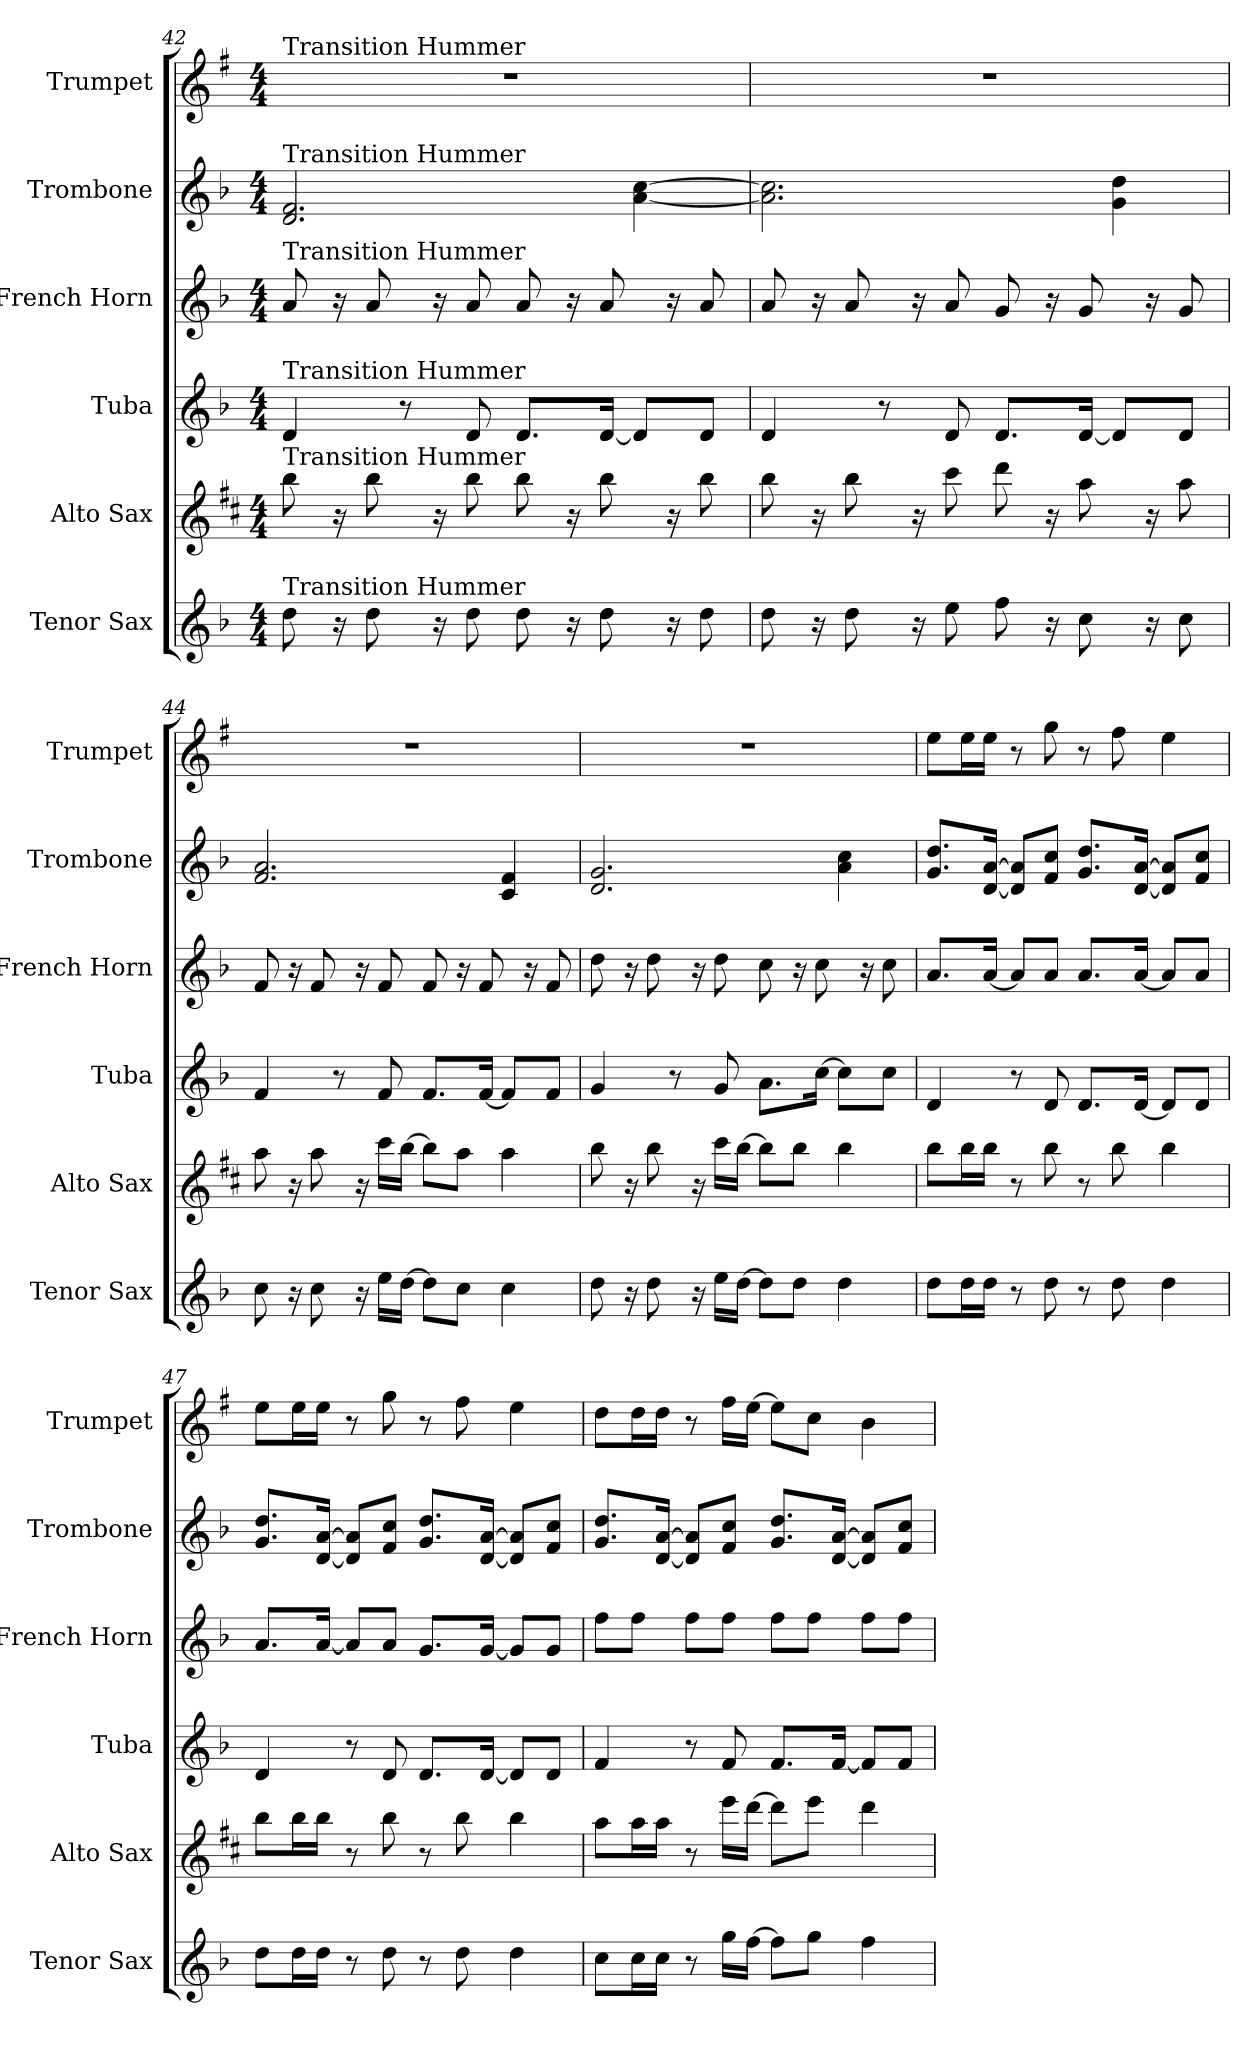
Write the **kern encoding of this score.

**kern	**kern	**kern	**kern	**kern	**kern
*part6	*part5	*part4	*part3	*part2	*part1
*staff6	*staff5	*staff4	*staff3	*staff2	*staff1
*I"Tenor Sax	*I"Alto Sax	*I"Tuba	*I"French Horn	*I"Trombone	*I"Trumpet
*I'Tenor Sax	*I'Alto Sax	*I'Tuba	*I'French Horn	*I'Trombone	*I'Trumpet
*clefG2	*clefG2	*clefG2	*clefG2	*clefG2	*clefG2
*ITrd8c14	*ITrd5c9	*ITrd15c26	*ITrd8c14	*ITrd8c14	*ITrd1c2
*k[b-]	*k[b-]	*k[b-]	*k[b-]	*k[b-]	*k[b-]
*M4/4	*M4/4	*M4/4	*M4/4	*M4/4	*M4/4
=42	=42	=42	=42	=42	=42
!	!	!	!	!	!LO:TX:a:t=Transition Hummer
!	!	!	!	!LO:TX:a:t=Transition Hummer	!
!	!	!	!LO:TX:a:t=Transition Hummer	!	!
!	!	!LO:TX:a:t=Transition Hummer	!	!	!
!	!LO:TX:a:t=Transition Hummer	!	!	!	!
!LO:TX:a:t=Transition Hummer	!	!	!	!	!
8d	8dd	4DD	8A	2.D 2.F	1r
16r	16r	.	16r	.	.
8d	8dd	.	8A	.	.
.	.	8r	.	.	.
16r	16r	.	16r	.	.
8d	8dd	8DD	8A	.	.
8d	8dd	8.DDL	8A	.	.
16r	16r	.	16r	.	.
8d	8dd	[16DDJk	8A	.	.
.	.	8DDL]	.	[4A [4c	.
16r	16r	.	16r	.	.
8d	8dd	8DDJ	8A	.	.
=43	=43	=43	=43	=43	=43
8d	8dd	4DD	8A	2.A] 2.c]	1r
16r	16r	.	16r	.	.
8d	8dd	.	8A	.	.
.	.	8r	.	.	.
16r	16r	.	16r	.	.
8e	8ee	8DD	8A	.	.
8f	8ff	8.DDL	8G	.	.
16r	16r	.	16r	.	.
8c	8cc	[16DDJk	8G	.	.
.	.	8DDL]	.	4G 4d	.
16r	16r	.	16r	.	.
8c	8cc	8DDJ	8G	.	.
=44	=44	=44	=44	=44	=44
8c	8cc	4FF	8F	2.F 2.A	1r
16r	16r	.	16r	.	.
8c	8cc	.	8F	.	.
.	.	8r	.	.	.
16r	16r	.	16r	.	.
16eLL	16eeLL	8FF	8F	.	.
[16dJJ	[16ddJJ	.	.	.	.
8dL]	8ddL]	8.FFL	8F	.	.
8cJ	8ccJ	.	16r	.	.
.	.	[16FFJk	8F	.	.
4c	4cc	8FFL]	.	4C 4F	.
.	.	.	16r	.	.
.	.	8FFJ	8F	.	.
=45	=45	=45	=45	=45	=45
8d	8dd	4GG	8d	2.D 2.G	1r
16r	16r	.	16r	.	.
8d	8dd	.	8d	.	.
.	.	8r	.	.	.
16r	16r	.	16r	.	.
16eLL	16eeLL	8GG	8d	.	.
[16dJJ	[16ddJJ	.	.	.	.
8dL]	8ddL]	8.AAL	8c	.	.
8dJ	8ddJ	.	16r	.	.
.	.	[16CJk	8c	.	.
4d	4dd	8CL]	.	4A 4c	.
.	.	.	16r	.	.
.	.	8CJ	8c	.	.
=46	=46	=46	=46	=46	=46
8dL	8ddL	4DD	8.AL	8.G 8.dL	8ddL
16dL	16ddL	.	.	.	16ddL
16dJJ	16ddJJ	.	[16AJk	[16D [16AJk	16ddJJ
8r	8r	8r	8AL]	8D] 8A]L	8r
8d	8dd	8DD	8AJ	8F 8cJ	8ff
8r	8r	8.DDL	8.AL	8.G 8.dL	8r
8d	8dd	.	.	.	8ee
.	.	[16DDJk	[16AJk	[16D [16AJk	.
4d	4dd	8DDL]	8AL]	8D] 8A]L	4dd
.	.	8DDJ	8AJ	8F 8cJ	.
=47	=47	=47	=47	=47	=47
8dL	8ddL	4DD	8.AL	8.G 8.dL	8ddL
16dL	16ddL	.	.	.	16ddL
16dJJ	16ddJJ	.	[16AJk	[16D [16AJk	16ddJJ
8r	8r	8r	8AL]	8D] 8A]L	8r
8d	8dd	8DD	8AJ	8F 8cJ	8ff
8r	8r	8.DDL	8.GL	8.G 8.dL	8r
8d	8dd	.	.	.	8ee
.	.	[16DDJk	[16GJk	[16D [16AJk	.
4d	4dd	8DDL]	8GL]	8D] 8A]L	4dd
.	.	8DDJ	8GJ	8F 8cJ	.
=48	=48	=48	=48	=48	=48
8cL	8ccL	4FF	8fL	8.G 8.dL	8ccL
16cL	16ccL	.	8fJ	.	16ccL
16cJJ	16ccJJ	.	.	[16D [16AJk	16ccJJ
8r	8r	8r	8fL	8D] 8A]L	8r
16gLL	16ggLL	8FF	8fJ	8F 8cJ	16eeLL
[16fJJ	[16ffJJ	.	.	.	[16ddJJ
8fL]	8ffL]	8.FFL	8fL	8.G 8.dL	8ddL]
8gJ	8ggJ	.	8fJ	.	8b-J
.	.	[16FFJk	.	[16D [16AJk	.
4f	4ff	8FFL]	8fL	8D] 8A]L	4a
.	.	8FFJ	8fJ	8F 8cJ	.
=	=	=	=	=	=
*-	*-	*-	*-	*-	*-
